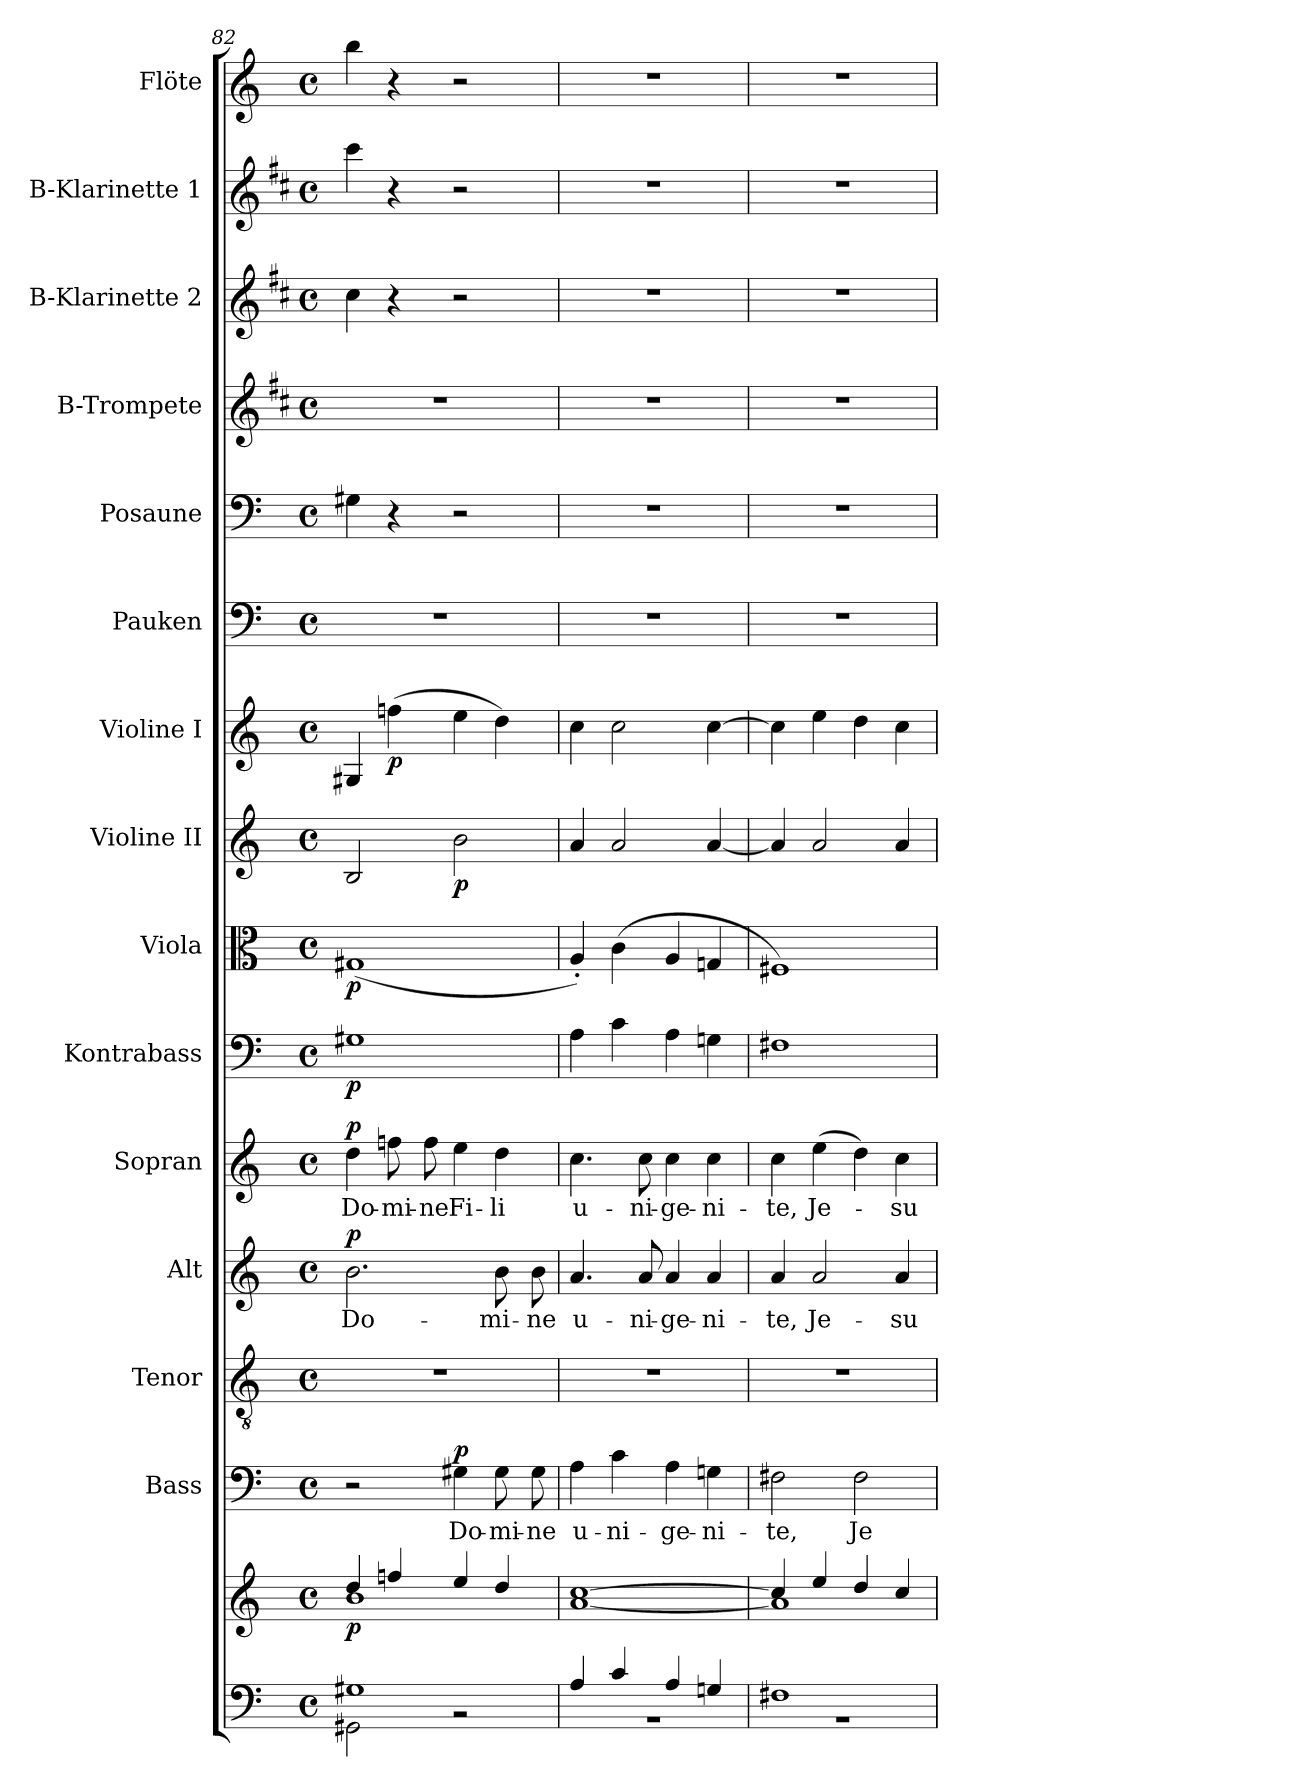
**kern	**kern	**dynam	**kern	**text	**dynam	**kern	**kern	**text	**dynam	**kern	**text	**dynam	**kern	**dynam	**kern	**dynam	**kern	**dynam	**kern	**dynam	**kern	**kern	**kern	**kern	**kern	**kern
*part15	*part15	*part15	*part14	*part14	*part14	*part13	*part12	*part12	*part12	*part11	*part11	*part11	*part10	*part10	*part9	*part9	*part8	*part8	*part7	*part7	*part6	*part5	*part4	*part3	*part2	*part1
*staff16	*staff15	*staff15/16	*staff14	*staff14	*staff14	*staff13	*staff12	*staff12	*staff12	*staff11	*staff11	*staff11	*staff10	*staff10	*staff9	*staff9	*staff8	*staff8	*staff7	*staff7	*staff6	*staff5	*staff4	*staff3	*staff2	*staff1
*	*	*	*I"Bass	*	*	*I"Tenor	*I"Alt	*	*	*I"Sopran	*	*	*I"Kontrabass	*	*I"Viola	*	*I"Violine II	*	*I"Violine I	*	*I"Pauken	*I"Posaune	*I"B-Trompete	*I"B-Klarinette 2	*I"B-Klarinette 1	*I"Flöte
*	*	*	*I'B.	*	*	*I'T.	*I'A.	*	*	*I'S.	*	*	*I'Kb.	*	*I'Vla.	*	*I'Vl. II	*	*I'Vl. I	*	*I'Pk.	*I'Pos.	*I'B Trp.	*I'B Kl. 2	*I'B Kl. 1	*I'Fl.
!!LO:PB:g=z
*clefF4	*clefG2	*	*clefF4	*	*	*clefGv2	*clefG2	*	*	*clefG2	*	*	*clefF4	*	*clefC3	*	*clefG2	*	*clefG2	*	*clefF4	*clefF4	*clefG2	*clefG2	*clefG2	*clefG2
*	*	*	*	*	*	*	*	*	*	*	*	*	*ITrd7c12	*	*	*	*	*	*	*	*	*	*ITrd1c2	*ITrd1c2	*ITrd1c2	*
*k[]	*k[]	*	*k[]	*	*	*k[]	*k[]	*	*	*k[]	*	*	*k[]	*	*k[]	*	*k[]	*	*k[]	*	*k[]	*k[]	*k[]	*k[]	*k[]	*k[]
*C:	*C:	*	*C:	*	*	*C:	*C:	*	*	*C:	*	*	*C:	*	*C:	*	*C:	*	*C:	*	*C:	*C:	*C:	*C:	*C:	*C:
*M4/4	*M4/4	*	*M4/4	*	*	*M4/4	*M4/4	*	*	*M4/4	*	*	*M4/4	*	*M4/4	*	*M4/4	*	*M4/4	*	*M4/4	*M4/4	*M4/4	*M4/4	*M4/4	*M4/4
*met(c)	*met(c)	*	*met(c)	*	*	*met(c)	*met(c)	*	*	*met(c)	*	*	*met(c)	*	*met(c)	*	*met(c)	*	*met(c)	*	*met(c)	*met(c)	*met(c)	*met(c)	*met(c)	*met(c)
=82	=82	=82	=82	=82	=82	=82	=82	=82	=82	=82	=82	=82	=82	=82	=82	=82	=82	=82	=82	=82	=82	=82	=82	=82	=82	=82
*^	*^	*	*	*	*	*	*	*	*	*	*	*	*	*	*	*	*	*	*	*	*	*	*	*	*	*
!	!	!	!	!LO:DY:b	!	!	!	!	!	!LO:LY:b	!LO:DY:a	!	!LO:LY:b	!LO:DY:a	!	!LO:DY:b	!	!LO:DY:b	!	!	!	!	!	!	!	!	!	!
1G#X	2GG#X\	4dd/	1b	p	2r	.	.	1r	2.b\	Do-	p	4dd\	Do-	p	1GG#X	p	(<1G#X	p	2B/	.	4G#X/	.	1r	4G#X\	1r	4b\	4bb\	4bb\
!	!	!	!	!	!	!	!	!	!	!	!	!	!LO:LY:b	!	!	!	!	!	!	!	!	!LO:DY:b	!	!	!	!	!	!
.	.	4ffn/	.	.	.	.	.	.	.	.	.	8ffn\	-mi-	.	.	.	.	.	.	.	(>4ffn\	p	.	4r	.	4r	4r	4r
!	!	!	!	!	!	!	!	!	!	!	!	!	!LO:LY:b	!	!	!	!	!	!	!	!	!	!	!	!	!	!	!
.	.	.	.	.	.	.	.	.	.	.	.	8ff\	-ne	.	.	.	.	.	.	.	.	.	.	.	.	.	.	.
!	!	!	!	!	!	!LO:LY:b	!LO:DY:a	!	!	!	!	!	!LO:LY:b	!	!	!	!	!	!	!LO:DY:b	!	!	!	!	!	!	!	!
.	2rBB	4ee/	.	.	4G#X\	Do-	p	.	.	.	.	4ee\	Fi-	.	.	.	.	.	2b\	p	4ee\	.	.	2r	.	2r	2r	2r
!	!	!	!	!	!	!LO:LY:b	!	!	!	!LO:LY:b	!	!	!LO:LY:b	!	!	!	!	!	!	!	!	!	!	!	!	!	!	!
.	.	4dd/	.	.	8G#\	-mi-	.	.	8b\	-mi-	.	4dd\	-li	.	.	.	.	.	.	.	4dd\)	.	.	.	.	.	.	.
!	!	!	!	!	!	!LO:LY:b	!	!	!	!LO:LY:b	!	!	!	!	!	!	!	!	!	!	!	!	!	!	!	!	!	!
.	.	.	.	.	8G#\	-ne	.	.	8b\	-ne	.	.	.	.	.	.	.	.	.	.	.	.	.	.	.	.	.	.
=83	=83	=83	=83	=83	=83	=83	=83	=83	=83	=83	=83	=83	=83	=83	=83	=83	=83	=83	=83	=83	=83	=83	=83	=83	=83	=83	=83	=83
!	!	!	!	!	!	!LO:LY:b	!	!	!	!LO:LY:b	!	!	!LO:LY:b	!	!	!	!	!	!	!	!	!	!	!	!	!	!	!
4A/	1rBB	[>1cc	[<1a	.	4A\	u-	.	1r	4.a/	u-	.	4.cc\	u-	.	4AA\	.	4A'</)	.	4a/	.	4cc\	.	1r	1r	1r	1r	1r	1r
!	!	!	!	!	!	!LO:LY:b	!	!	!	!	!	!	!	!	!	!	!	!	!	!	!	!	!	!	!	!	!	!
4c/	.	.	.	.	4c\	-ni-	.	.	.	.	.	.	.	.	4C\	.	(>4c\	.	2a/	.	2cc\	.	.	.	.	.	.	.
!	!	!	!	!	!	!	!	!	!	!LO:LY:b	!	!	!LO:LY:b	!	!	!	!	!	!	!	!	!	!	!	!	!	!	!
.	.	.	.	.	.	.	.	.	8a/	-ni-	.	8cc\	-ni-	.	.	.	.	.	.	.	.	.	.	.	.	.	.	.
!	!	!	!	!	!	!LO:LY:b	!	!	!	!LO:LY:b	!	!	!LO:LY:b	!	!	!	!	!	!	!	!	!	!	!	!	!	!	!
4A/	.	.	.	.	4A\	-ge-	.	.	4a/	-ge-	.	4cc\	-ge-	.	4AA\	.	4A/	.	.	.	.	.	.	.	.	.	.	.
!	!	!	!	!	!	!LO:LY:b	!	!	!	!LO:LY:b	!	!	!LO:LY:b	!	!	!	!	!	!	!	!	!	!	!	!	!	!	!
4Gn/	.	.	.	.	4Gn\	-ni-	.	.	4a/	-ni-	.	4cc\	-ni-	.	4GGn\	.	4Gn/	.	[4a/	.	[4cc\	.	.	.	.	.	.	.
=84	=84	=84	=84	=84	=84	=84	=84	=84	=84	=84	=84	=84	=84	=84	=84	=84	=84	=84	=84	=84	=84	=84	=84	=84	=84	=84	=84	=84
!	!	!	!	!	!	!LO:LY:b	!	!	!	!LO:LY:b	!	!	!LO:LY:b	!	!	!	!	!	!	!	!	!	!	!	!	!	!	!
1F#X	1rBB	4cc/]	1a]	.	2F#X\	-te,	.	1r	4a/	-te,	.	4cc\	-te,	.	1FF#X	.	1F#X)	.	4a/]	.	4cc\]	.	1r	1r	1r	1r	1r	1r
!	!	!	!	!	!	!	!	!	!	!LO:LY:b	!	!	!LO:LY:b	!	!	!	!	!	!	!	!	!	!	!	!	!	!	!
.	.	4ee/	.	.	.	.	.	.	2a/	Je-	.	(>4ee\	Je-	.	.	.	.	.	2a/	.	4ee\	.	.	.	.	.	.	.
!	!	!	!	!	!	!LO:LY:b	!	!	!	!	!	!	!	!	!	!	!	!	!	!	!	!	!	!	!	!	!	!
.	.	4dd/	.	.	2F#\	Je-	.	.	.	.	.	4dd\)	.	.	.	.	.	.	.	.	4dd\	.	.	.	.	.	.	.
!	!	!	!	!	!	!	!	!	!	!LO:LY:b	!	!	!LO:LY:b	!	!	!	!	!	!	!	!	!	!	!	!	!	!	!
.	.	4cc/	.	.	.	.	.	.	4a/	-su	.	4cc\	-su	.	.	.	.	.	4a/	.	4cc\	.	.	.	.	.	.	.
*v	*v	*	*	*	*	*	*	*	*	*	*	*	*	*	*	*	*	*	*	*	*	*	*	*	*	*	*	*
*	*v	*v	*	*	*	*	*	*	*	*	*	*	*	*	*	*	*	*	*	*	*	*	*	*	*	*	*
=	=	=	=	=	=	=	=	=	=	=	=	=	=	=	=	=	=	=	=	=	=	=	=	=	=	=
*-	*-	*-	*-	*-	*-	*-	*-	*-	*-	*-	*-	*-	*-	*-	*-	*-	*-	*-	*-	*-	*-	*-	*-	*-	*-	*-
